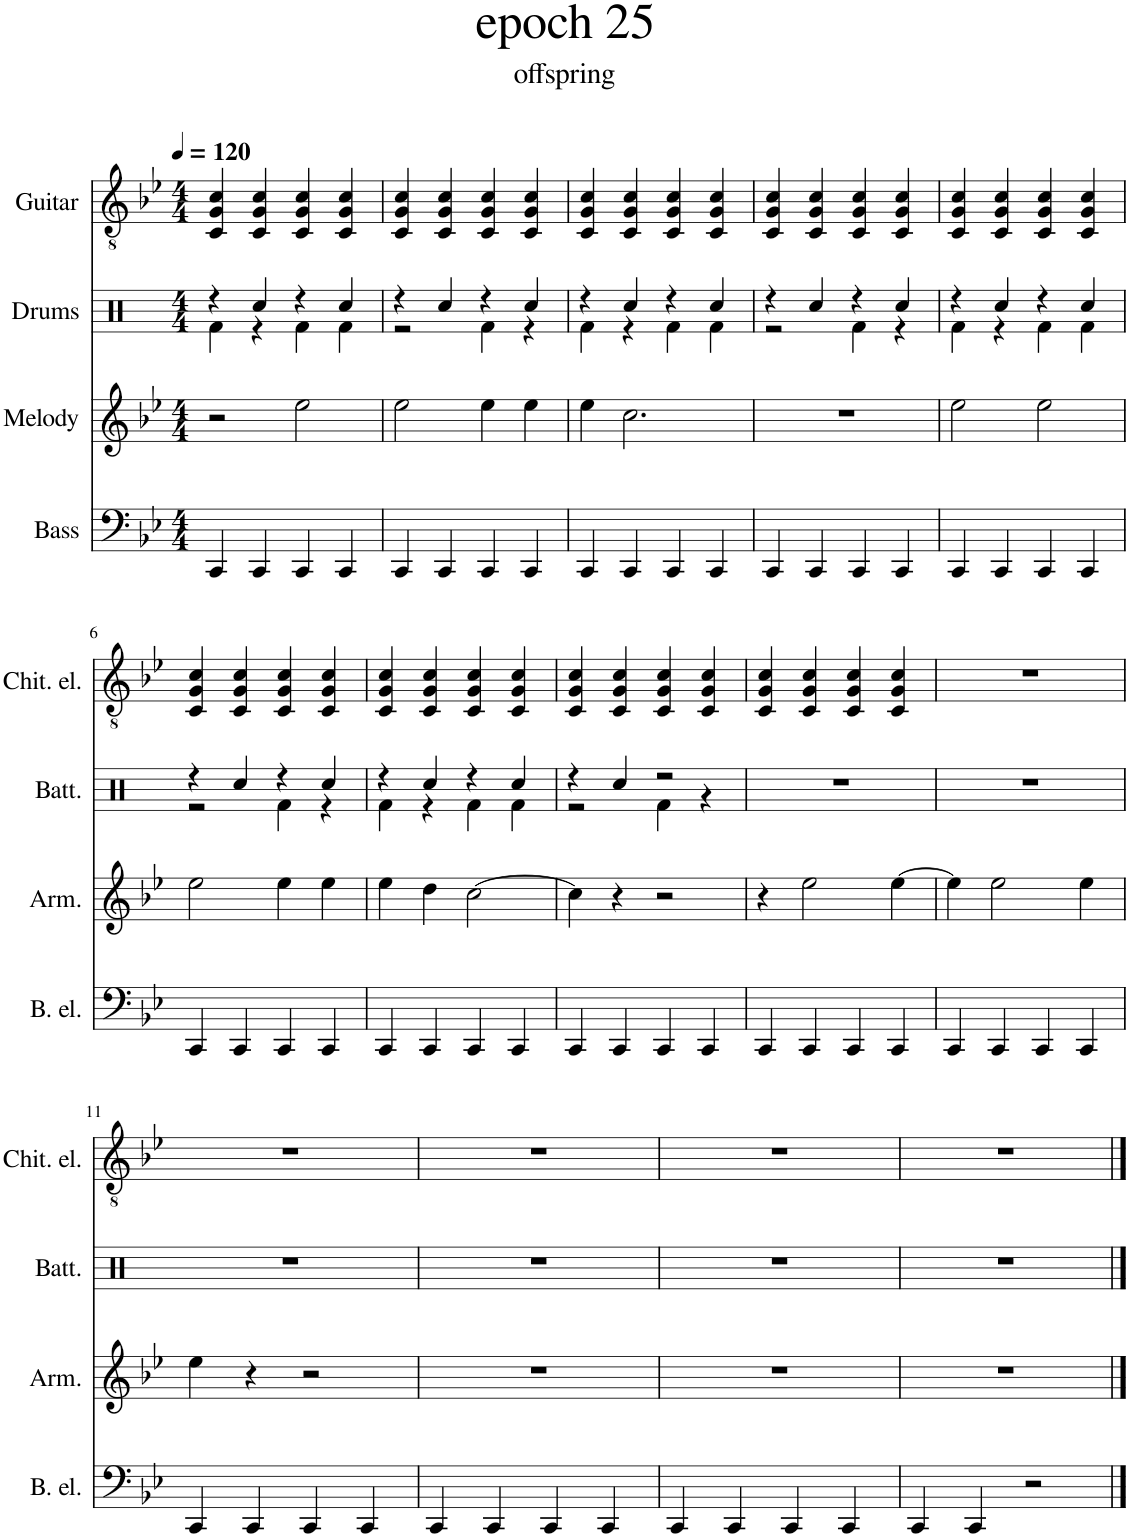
**kern	**kern	**kern	**kern
*part4	*part3	*part2	*part1
*staff4	*staff3	*staff2	*staff1
*I"Bass	*I"Melody	*I"Drums	*I"Guitar
*clefF4	*clefG2	*clefX	*clefGv2
*Trd7c12	*	*	*
*k[b-e-]	*k[b-e-]	*k[]	*k[b-e-]
*M4/4	*M4/4	*M4/4	*M4/4
*MM120	*MM120	*MM120	*MM120
=1	=1	=1	=1
*	*	*^	*
4CC/	2r	4r	4Rf\	4C/ 4G/ 4c/
4CC/	.	4Rcc/	4r	4C/ 4G/ 4c/
4CC/	2ee-\	4r	4Rf\	4C/ 4G/ 4c/
4CC/	.	4Rcc/	4Rf\	4C/ 4G/ 4c/
=2	=2	=2	=2	=2
4CC/	2ee-\	4r	2r	4C/ 4G/ 4c/
4CC/	.	4Rcc/	.	4C/ 4G/ 4c/
4CC/	4ee-\	4r	4Rf\	4C/ 4G/ 4c/
4CC/	4ee-\	4Rcc/	4r	4C/ 4G/ 4c/
=3	=3	=3	=3	=3
4CC/	4ee-\	4r	4Rf\	4C/ 4G/ 4c/
4CC/	2.cc\	4Rcc/	4r	4C/ 4G/ 4c/
4CC/	.	4r	4Rf\	4C/ 4G/ 4c/
4CC/	.	4Rcc/	4Rf\	4C/ 4G/ 4c/
=4	=4	=4	=4	=4
4CC/	1r	4r	2r	4C/ 4G/ 4c/
4CC/	.	4Rcc/	.	4C/ 4G/ 4c/
4CC/	.	4r	4Rf\	4C/ 4G/ 4c/
4CC/	.	4Rcc/	4r	4C/ 4G/ 4c/
=5	=5	=5	=5	=5
4CC/	2ee-\	4r	4Rf\	4C/ 4G/ 4c/
4CC/	.	4Rcc/	4r	4C/ 4G/ 4c/
4CC/	2ee-\	4r	4Rf\	4C/ 4G/ 4c/
4CC/	.	4Rcc/	4Rf\	4C/ 4G/ 4c/
!!LO:LB:g=z
=6	=6	=6	=6	=6
4CC/	2ee-\	4r	2r	4C/ 4G/ 4c/
4CC/	.	4Rcc/	.	4C/ 4G/ 4c/
4CC/	4ee-\	4r	4Rf\	4C/ 4G/ 4c/
4CC/	4ee-\	4Rcc/	4r	4C/ 4G/ 4c/
=7	=7	=7	=7	=7
4CC/	4ee-\	4r	4Rf\	4C/ 4G/ 4c/
4CC/	4dd\	4Rcc/	4r	4C/ 4G/ 4c/
4CC/	[2cc\	4r	4Rf\	4C/ 4G/ 4c/
4CC/	.	4Rcc/	4Rf\	4C/ 4G/ 4c/
=8	=8	=8	=8	=8
4CC/	4cc\]	4r	2r	4C/ 4G/ 4c/
4CC/	4r	4Rcc/	.	4C/ 4G/ 4c/
4CC/	2r	2r	4Rf\	4C/ 4G/ 4c/
4CC/	.	.	4r	4C/ 4G/ 4c/
*	*	*v	*v	*
=9	=9	=9	=9
4CC/	4r	1r	4C/ 4G/ 4c/
4CC/	2ee-\	.	4C/ 4G/ 4c/
4CC/	.	.	4C/ 4G/ 4c/
4CC/	[4ee-\	.	4C/ 4G/ 4c/
=10	=10	=10	=10
4CC/	4ee-\]	1r	1r
4CC/	2ee-\	.	.
4CC/	.	.	.
4CC/	4ee-\	.	.
!!LO:LB:g=z
=11	=11	=11	=11
4CC/	4ee-\	1r	1r
4CC/	4r	.	.
4CC/	2r	.	.
4CC/	.	.	.
=12	=12	=12	=12
4CC/	1r	1r	1r
4CC/	.	.	.
4CC/	.	.	.
4CC/	.	.	.
=13	=13	=13	=13
4CC/	1r	1r	1r
4CC/	.	.	.
4CC/	.	.	.
4CC/	.	.	.
=14	=14	=14	=14
4CC/	1r	1r	1r
4CC/	.	.	.
2r	.	.	.
==	==	==	==
*-	*-	*-	*-
